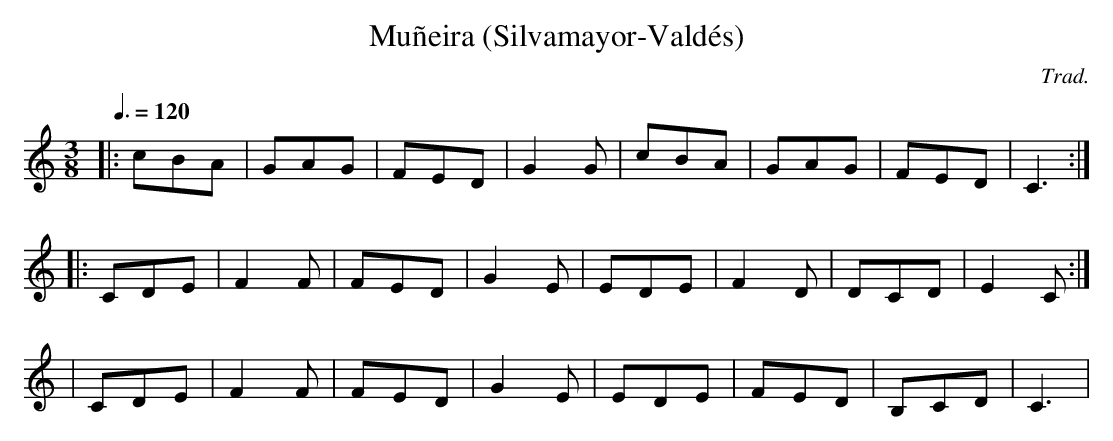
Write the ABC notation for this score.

X:1
T:Muñeira (Silvamayor-Valdés)
C:Trad.
M:3/8
L:1/8
Q:3/8=120
K:C
|: cBA|GAG|FED|G2 G|cBA|GAG|FED|C3 :|
|: CDE|F2 F|FED|G2 E|EDE|F2 D|DCD|E2 C :|
|CDE|F2 F|FED|G2 E|EDE|FED|B,CD|C3|
